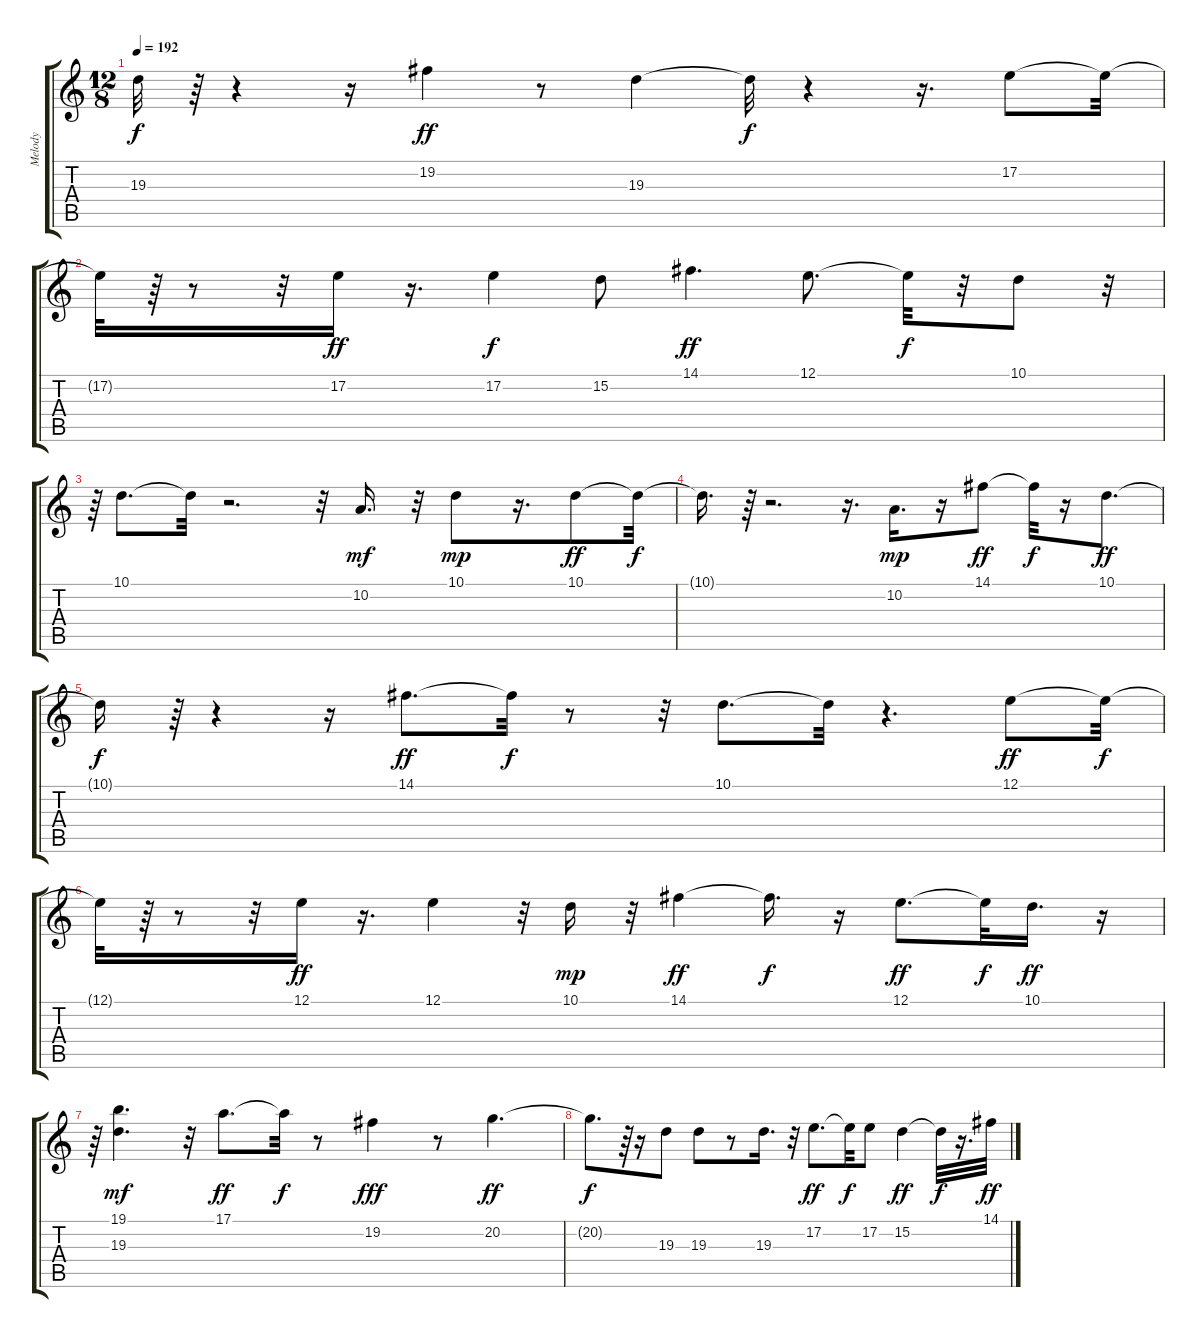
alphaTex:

\track ("Melody" "Melody") {instrument voiceoohs}
\staff {score tabs}
\tuning (E4 B3 G3 D3 A2 E2) {hide}
\ts (12 8)
\tempo 192
\clef g2
\ks c
19.3{t}.32{dy f} r.64 r.4 r.16 19.2.4{dy ff} r.8 19.3.4 19.3{t}.32{dy f} r.4 r.16{d} 17.2.8 17.2{t}.32 |
17.2{t}.32 r.64 r.8 r.32 17.2.16{dy ff} r.16{d} 17.2.4{dy f} 15.2.8 14.1.4{d dy ff} 12.1.8{d} 12.1{t}.32{dy f} r.32 10.1.8 r.32 |
r.64 10.1.8{d} 10.1{t}.32 r.2{d} r.32 10.2.16{d dy mf} r.32 10.1.8{dy mp} r.16{d} 10.1.8{dy ff} 10.1{t}.32{dy f} |
10.1{t}.16{d} r.64 r.2{d} r.16{d} 10.2.16{d dy mp} r.16 14.1.8{dy ff} 14.1{t}.32{dy f} r.16 10.1.8{d dy ff} |
10.1{t}.16{dy f} r.64 r.4 r.16 14.1.8{d dy ff} 14.1{t}.32{dy f} r.8 r.32 10.1.8{d} 10.1{t}.32 r.4{d} 12.1.8{dy ff} 12.1{t}.32{dy f} |
12.1{t}.32 r.64 r.8 r.32 12.1.16{dy ff} r.16{d} 12.1.4 r.32 10.1.16{dy mp} r.32 14.1.4{dy ff} 14.1{t}.16{d dy f} r.16 12.1.8{d dy ff} 12.1{t}.32{dy f} 10.1.16{d dy ff} r.16 |
r.64 (19.1 19.3).4{d dy mf} r.32 17.1.8{d dy ff} 17.1{t}.32{dy f} r.8 19.2.4{dy fff} r.8 20.2.4{d dy ff} |
20.2{t}.8{d dy f} r.64 r.16 19.3.8 19.3.8 r.8 19.3.16{d} r.32 17.2.8{d dy ff} 17.2{t}.32{dy f} 17.2.8 15.2.4{dy ff} 15.2{t}.32{dy f} r.16{d} 14.1.32{dy ff}
